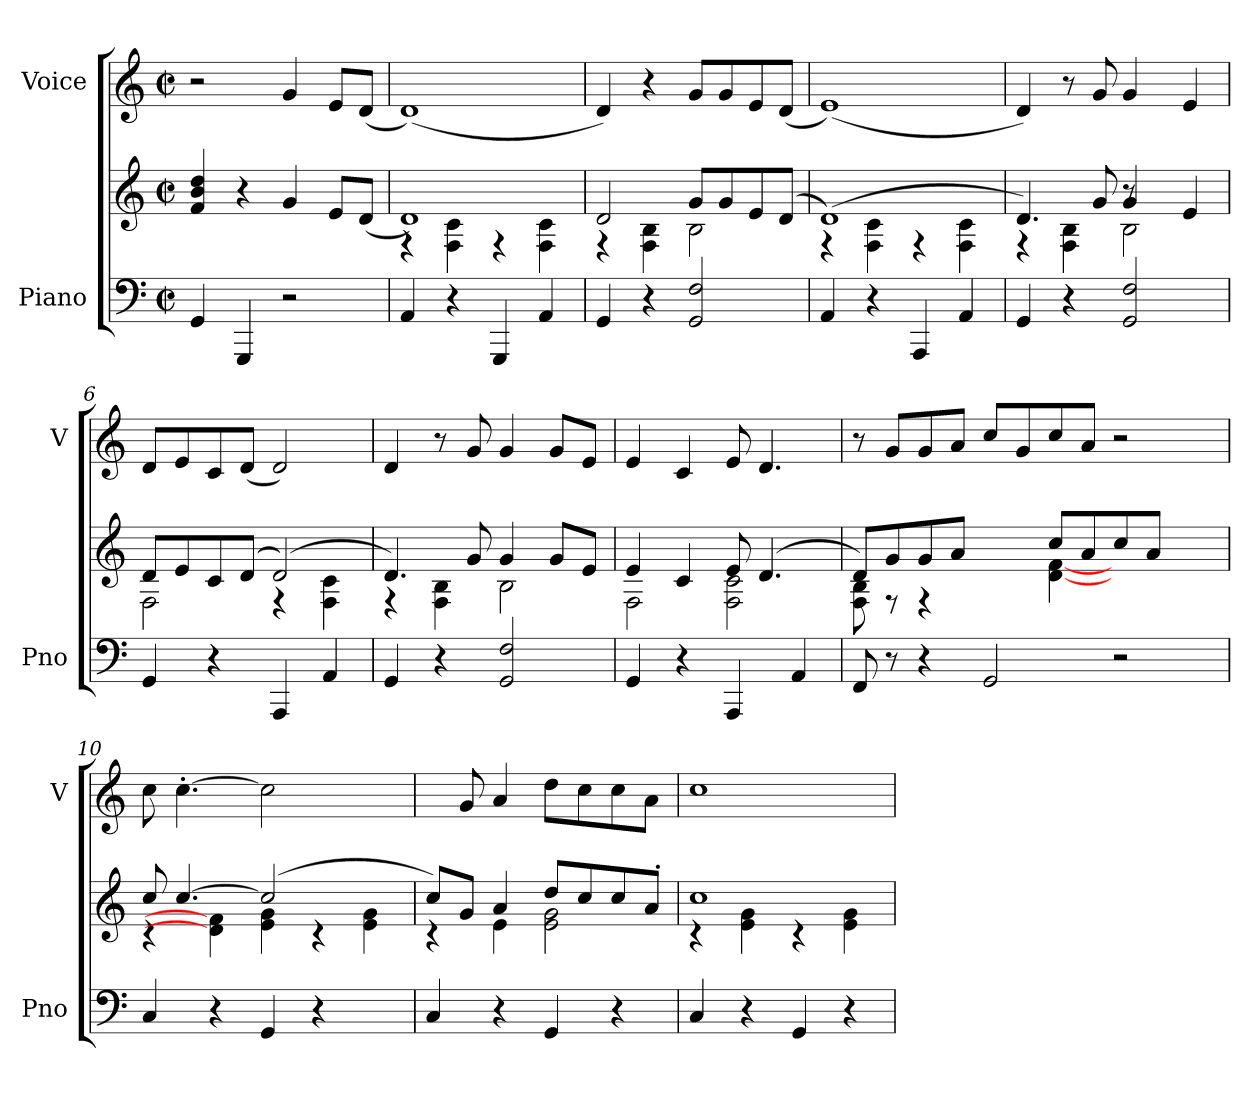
**kern	**kern	**kern
*part2	*part2	*part1
*staff3	*staff2	*staff1
*I"Piano	*	*I"Voice
*I'Pno	*	*I'V
*clefF4	*clefG2	*clefG2
*k[]	*k[]	*k[]
*M2/2	*M2/2	*M2/2
*met(c|)	*met(c|)	*met(c|)
=1	=1	=1
4GG/	4f/ 4b/ 4dd/	2r
4GGG/	4r	.
2r	4g/	4g/
.	8e/L	8e/L
.	(<8d/J	(<8d/J
=2	=2	=2
*	*^	*
4AA/	1d)	4r	(<1d)
4r	.	4F\ 4c\	.
4GGG/	.	4r	.
4AA/	.	4F\ 4c\	.
=3	=3	=3	=3
4GG/	2d/	4r	4d/)
4r	.	4F\ 4B\	4r
2GG/ 2F/	8g/L	2B\	8g/L
.	8g/	.	8g/
.	8e/	.	8e/
.	(>8d/J	.	(<8d/J
!!LO:LB:g=z
=4	=4	=4	=4
4AA/	(>1d)	4rF	(<1e)
4r	.	4F\ 4c\	.
4AAA/	.	4rF	.
4AA/	.	4F\ 4c\	.
=5	=5	=5	=5
*	*	*^	*
4GG/	4.d/)	4rF	2ryy	4d/)
4r	.	4F\ 4B\	.	8r
.	8g/	.	.	8g/
2GG/ 2F/	8r	2B\	4g/	4g/
.	4.ryy	.	.	.
.	.	.	4e/	4e/
*	*	*v	*v	*
=6	=6	=6	=6
4GG/	8d/L	2F\	8d/L
.	8e/	.	8e/
4r	8c/	.	8c/
.	(>8d/J	.	(<8d/J
4AAA/	(>2d/)	4r	2d/)
4AA/	.	4F\ 4c\	.
!!LO:LB:g=z
=7	=7	=7	=7
4GG/	4.d/)	4rF	4d/
4r	.	4F\ 4B\	8r
.	8g/	.	8g/
2GG/ 2F/	4g/	2B\	4g/
.	8g/L	.	8g/L
.	8e/J	.	8e/J
=8	=8	=8	=8
4GG/	4e/	2F\	4e/
4r	4c/	.	4c/
4AAA/	8e/	2F\ 2c\	8e/
.	(>4.d/	.	4.d/
4AA/	.	.	.
=9	=9	=9	=9
8FF/	8d/L)	8F\ 8B\	8r
8r	8g/	8rF	8g/L
4r	8g/	4rF	8g/
.	8a/J	.	8a/J
2GG/	4ryy	4ryy	8cc/L
.	.	.	8g/
.	8cc/L	[4d\ [4f\	8cc/
.	8a/	.	8a/J
2r	8cc/	2ryy	2r
.	8a/J	.	.
.	4ryy	.	.
!!LO:PB:g=z
=10	=10	=10	=10
4C/	8cc/	4rc	8cc\
.	[4.cc/	.	[4.cc'\
4r	.	4d\] 4f\]	.
4GG/	(>2cc/]	4e\ 4g\	2cc\]
4r	.	4rc	.
4ryy	4ryy	4e\ 4g\	4ryy
=11	=11	=11	=11
4C/	8cc/L)	4rc	8ryy
.	8g/J	.	8g/
4r	4a/	4e\	4a/
4GG/	8dd/L	2e\ 2g\	8dd\L
.	8cc/	.	8cc\
4r	8cc/	.	8cc\
.	8a'/J	.	8a\J
=12	=12	=12	=12
4C/	1cc	4rc	1cc
4r	.	4e\ 4g\	.
4GG/	.	4rc	.
4r	.	4e\ 4g\	.
*	*v	*v	*
=	=	=
*-	*-	*-
